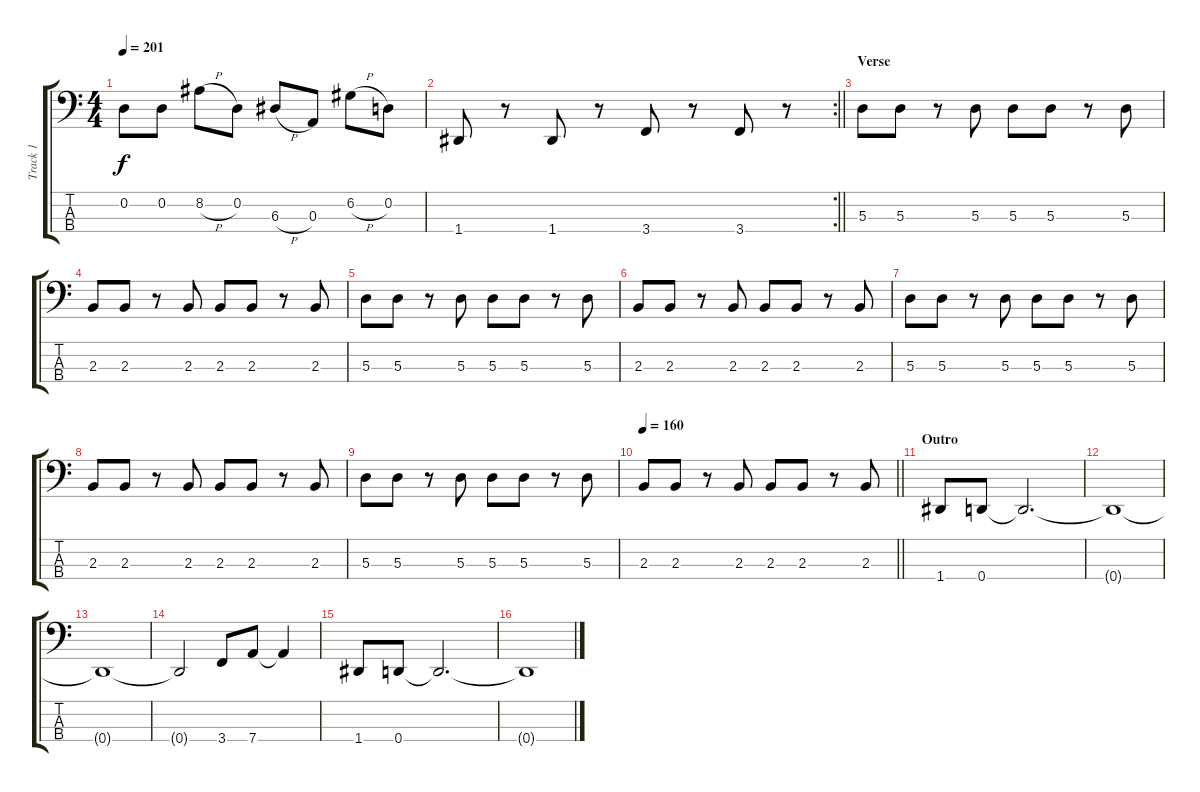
\track ("Track 1" "Track 1") {instrument electricbasspick}
\staff {score tabs}
\tuning (G2 D2 A1 D1) {hide}
\ts (4 4)
\tempo 201
\clef f4
\ks c
0.2.8{dy f} 0.2.8 8.2{h}.8 0.2.8 6.3{h}.8 0.3.8 6.2{h}.8 0.2.8 |
\rc 2
\barLineRight lightlight
1.4.8 r.8 1.4.8 r.8 3.4.8 r.8 3.4.8 r.8 |
\section ("" "Verse")
5.3.8 5.3.8 r.8 5.3.8 5.3.8 5.3.8 r.8 5.3.8 |
2.3.8 2.3.8 r.8 2.3.8 2.3.8 2.3.8 r.8 2.3.8 |
5.3.8 5.3.8 r.8 5.3.8 5.3.8 5.3.8 r.8 5.3.8 |
2.3.8 2.3.8 r.8 2.3.8 2.3.8 2.3.8 r.8 2.3.8 |
5.3.8 5.3.8 r.8 5.3.8 5.3.8 5.3.8 r.8 5.3.8 |
2.3.8 2.3.8 r.8 2.3.8 2.3.8 2.3.8 r.8 2.3.8 |
5.3.8 5.3.8 r.8 5.3.8 5.3.8 5.3.8 r.8 5.3.8 |
\tempo 160
\barLineRight lightlight
2.3.8 2.3.8 r.8 2.3.8 2.3.8 2.3.8 r.8 2.3.8 |
\section ("" "Outro")
1.4.8 0.4.8 0.4{t}.2{d} |
0.4{t}.1 |
0.4{t}.1 |
0.4{t}.2 3.4.8 7.4.8 7.4{t}.4 |
1.4.8 0.4.8 0.4{t}.2{d} |
0.4{t}.1
